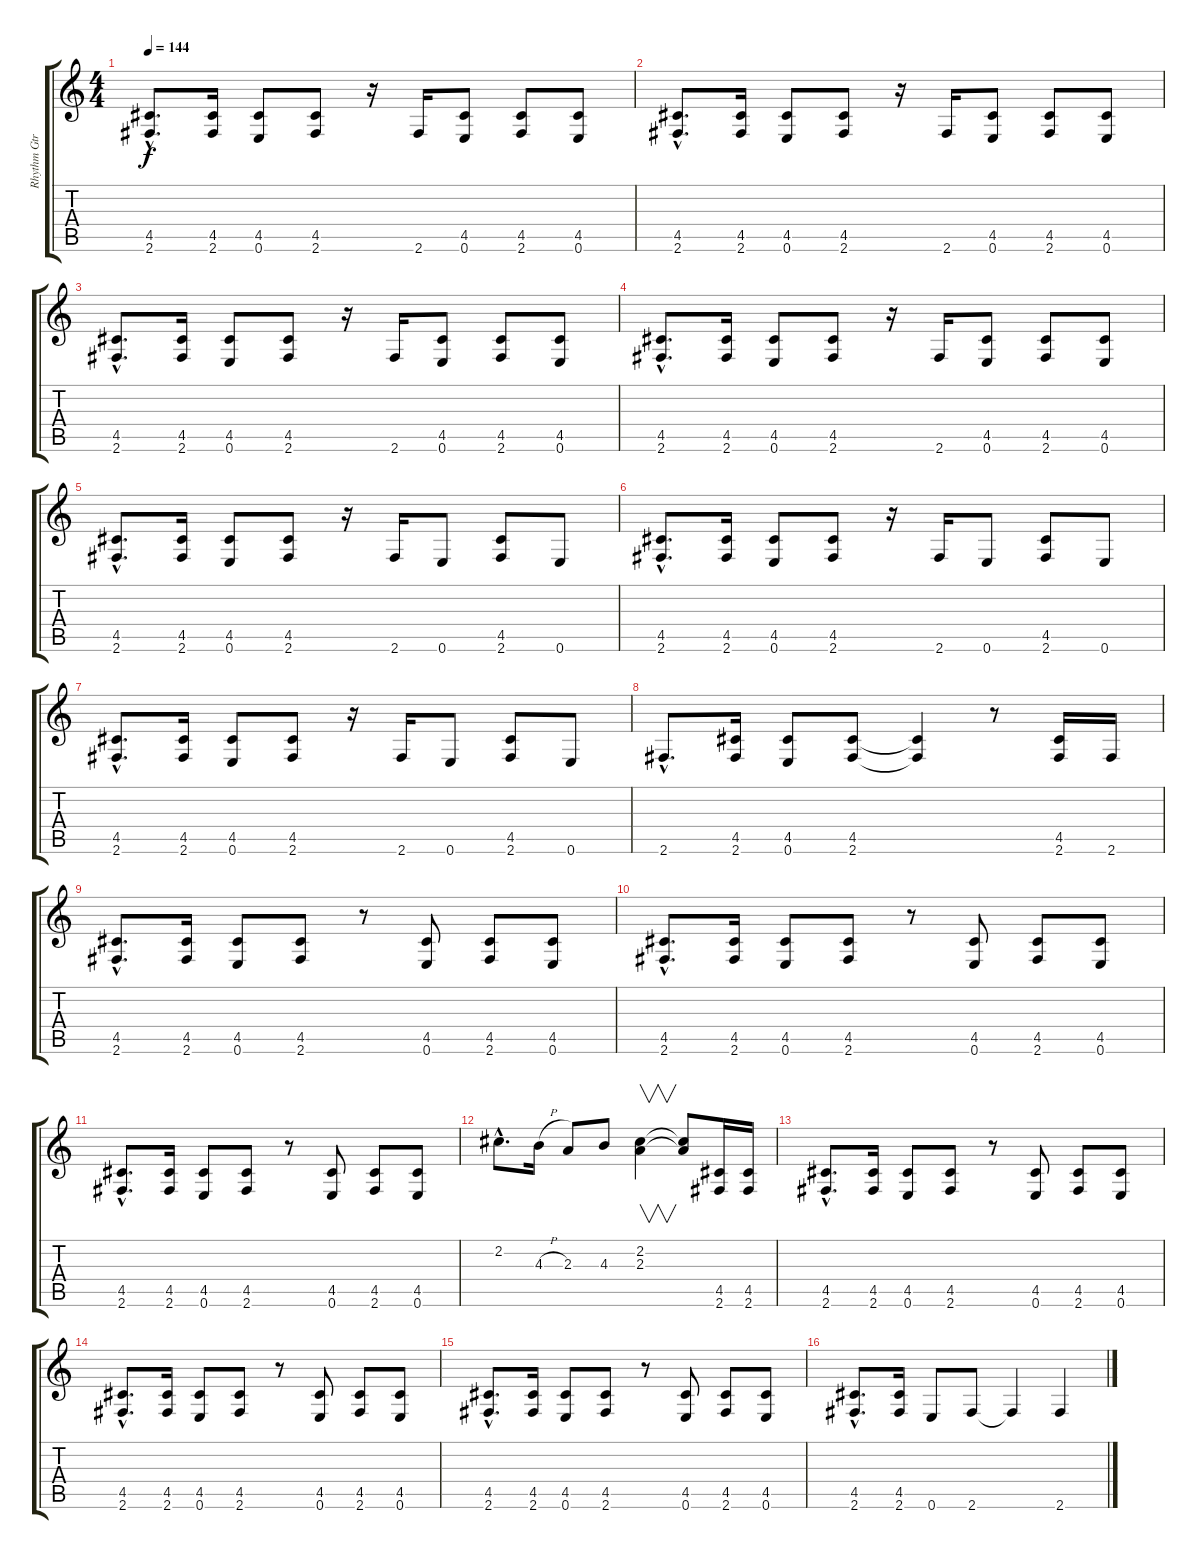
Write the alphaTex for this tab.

\track ("Rhythm Gtr" "Rhythm Gtr") {instrument overdrivenguitar}
\staff {score tabs}
\tuning (E4 B3 G3 D3 A2 E2) {hide}
\ts (4 4)
\tempo 144
\clef g2
\ks c
(4.5{hac} 2.6{hac}).8{d dy f instrument overdrivenguitar} (4.5 2.6).16 (4.5 0.6).8 (4.5 2.6).8 r.16 2.6.16 (4.5 0.6).8 (4.5 2.6).8 (4.5 0.6).8 |
(4.5{hac} 2.6{hac}).8{d} (4.5 2.6).16 (4.5 0.6).8 (4.5 2.6).8 r.16 2.6.16 (4.5 0.6).8 (4.5 2.6).8 (4.5 0.6).8 |
(4.5{hac} 2.6{hac}).8{d} (4.5 2.6).16 (4.5 0.6).8 (4.5 2.6).8 r.16 2.6.16 (4.5 0.6).8 (4.5 2.6).8 (4.5 0.6).8 |
(4.5{hac} 2.6{hac}).8{d} (4.5 2.6).16 (4.5 0.6).8 (4.5 2.6).8 r.16 2.6.16 (4.5 0.6).8 (4.5 2.6).8 (4.5 0.6).8 |
(4.5{hac} 2.6{hac}).8{d} (4.5 2.6).16 (4.5 0.6).8 (4.5 2.6).8 r.16 2.6.16 0.6.8 (4.5 2.6).8 0.6.8 |
(4.5{hac} 2.6{hac}).8{d} (4.5 2.6).16 (4.5 0.6).8 (4.5 2.6).8 r.16 2.6.16 0.6.8 (4.5 2.6).8 0.6.8 |
(4.5{hac} 2.6{hac}).8{d} (4.5 2.6).16 (4.5 0.6).8 (4.5 2.6).8 r.16 2.6.16 0.6.8 (4.5 2.6).8 0.6.8 |
2.6{hac}.8{d} (4.5 2.6).16 (4.5 0.6).8 (4.5 2.6).8 (4.5{t} 2.6{t}).4 r.8 (4.5 2.6).16 2.6.16 |
(4.5{hac} 2.6{hac}).8{d} (4.5 2.6).16 (4.5 0.6).8 (4.5 2.6).8 r.8 (4.5 0.6).8 (4.5 2.6).8 (4.5 0.6).8 |
(4.5{hac} 2.6{hac}).8{d} (4.5 2.6).16 (4.5 0.6).8 (4.5 2.6).8 r.8 (4.5 0.6).8 (4.5 2.6).8 (4.5 0.6).8 |
(4.5{hac} 2.6{hac}).8{d} (4.5 2.6).16 (4.5 0.6).8 (4.5 2.6).8 r.8 (4.5 0.6).8 (4.5 2.6).8 (4.5 0.6).8 |
2.2{hac}.8{d} 4.3{h}.16 2.3.8 4.3.8 (2.2 2.3).4{v} (2.2{t} 2.3{t}).8 (4.5 2.6).16 (4.5 2.6).16 |
(4.5{hac} 2.6{hac}).8{d} (4.5 2.6).16 (4.5 0.6).8 (4.5 2.6).8 r.8 (4.5 0.6).8 (4.5 2.6).8 (4.5 0.6).8 |
(4.5{hac} 2.6{hac}).8{d} (4.5 2.6).16 (4.5 0.6).8 (4.5 2.6).8 r.8 (4.5 0.6).8 (4.5 2.6).8 (4.5 0.6).8 |
(4.5{hac} 2.6{hac}).8{d} (4.5 2.6).16 (4.5 0.6).8 (4.5 2.6).8 r.8 (4.5 0.6).8 (4.5 2.6).8 (4.5 0.6).8 |
(4.5{hac} 2.6{hac}).8{d} (4.5 2.6).16 0.6.8 2.6.8 2.6{t}.4 2.6.4
